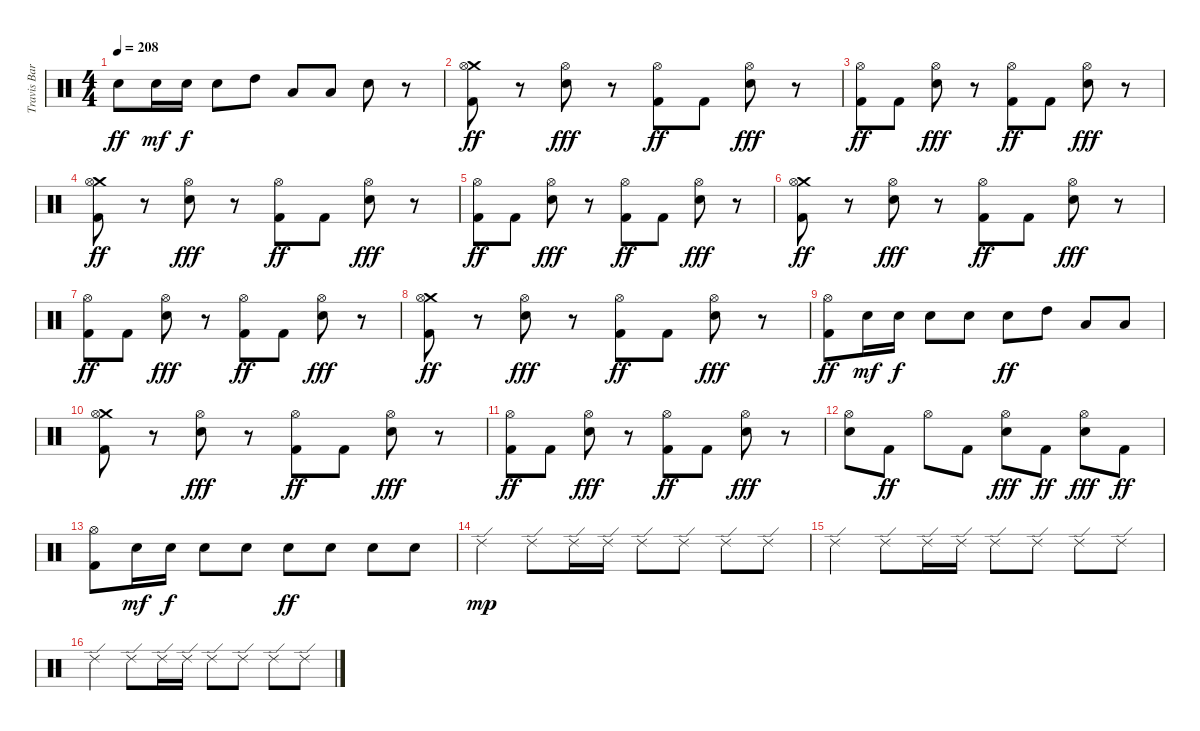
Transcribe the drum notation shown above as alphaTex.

\track ("Travis Barker - Drums" "Travis Bar") {instrument percussion}
\staff {score}
\articulation defaults
\ts (4 4)
\tempo 208
\clef neutral
\ks c "Electric Snare (hit)".8{dy ff} "Electric Snare (hit)".16{dy mf} "Electric Snare (hit)".16{dy f} "Electric Snare (hit)".8 "High Tom (hit)".8 "Low Floor Tom (hit)".8 "Low Floor Tom (hit)".8 "Electric Snare (hit)".8
r.8 |
("Crash medium (hit)" "Hi-Hat (open)" "Kick (hit) 2").8{dy ff} r.8 ("Hi-Hat (open)" "Electric Snare (hit)").8{dy fff} r.8 ("Hi-Hat (open)" "Kick (hit) 2").8{dy ff} "Kick (hit) 2".8 ("Hi-Hat (open)" "Electric Snare (hit)").8{dy fff} r.8 |
("Hi-Hat (open)" "Kick (hit) 2").8{dy ff} "Kick (hit) 2".8 ("Hi-Hat (open)" "Electric Snare (hit)").8{dy fff} r.8 ("Hi-Hat (open)" "Kick (hit) 2").8{dy ff} "Kick (hit) 2".8 ("Hi-Hat (open)" "Electric Snare (hit)").8{dy fff} r.8 |
("Crash medium (hit)" "Hi-Hat (open)" "Kick (hit) 2").8{dy ff} r.8 ("Hi-Hat (open)" "Electric Snare (hit)").8{dy fff} r.8 ("Hi-Hat (open)" "Kick (hit) 2").8{dy ff} "Kick (hit) 2".8 ("Hi-Hat (open)" "Electric Snare (hit)").8{dy fff} r.8 |
("Hi-Hat (open)" "Kick (hit) 2").8{dy ff} "Kick (hit) 2".8 ("Hi-Hat (open)" "Electric Snare (hit)").8{dy fff} r.8 ("Hi-Hat (open)" "Kick (hit) 2").8{dy ff} "Kick (hit) 2".8 ("Hi-Hat (open)" "Electric Snare (hit)").8{dy fff} r.8 |
("Crash medium (hit)" "Hi-Hat (open)" "Kick (hit) 2").8{dy ff} r.8 ("Hi-Hat (open)" "Electric Snare (hit)").8{dy fff} r.8 ("Hi-Hat (open)" "Kick (hit) 2").8{dy ff} "Kick (hit) 2".8 ("Hi-Hat (open)" "Electric Snare (hit)").8{dy fff} r.8 |
("Hi-Hat (open)" "Kick (hit) 2").8{dy ff} "Kick (hit) 2".8 ("Hi-Hat (open)" "Electric Snare (hit)").8{dy fff} r.8 ("Hi-Hat (open)" "Kick (hit) 2").8{dy ff} "Kick (hit) 2".8 ("Hi-Hat (open)" "Electric Snare (hit)").8{dy fff} r.8 |
("Crash medium (hit)" "Hi-Hat (open)" "Kick (hit) 2").8{dy ff} r.8 ("Hi-Hat (open)" "Electric Snare (hit)").8{dy fff} r.8 ("Hi-Hat (open)" "Kick (hit) 2").8{dy ff} "Kick (hit) 2".8 ("Hi-Hat (open)" "Electric Snare (hit)").8{dy fff} r.8 |
("Hi-Hat (open)" "Kick (hit) 2").8{dy ff} "Electric Snare (hit)".16{dy mf} "Electric Snare (hit)".16{dy f} "Electric Snare (hit)".8 "Electric Snare (hit)".8 "Electric Snare (hit)".8{dy ff} "High Tom (hit)".8 "Low Floor Tom (hit)".8 "Low Floor Tom (hit)".8 |
("Crash medium (hit)" "Hi-Hat (open)" "Kick (hit) 2").8 r.8 ("Hi-Hat (open)" "Electric Snare (hit)").8{dy fff} r.8 ("Hi-Hat (open)" "Kick (hit) 2").8{dy ff} "Kick (hit) 2".8 ("Hi-Hat (open)" "Electric Snare (hit)").8{dy fff} r.8 |
("Hi-Hat (open)" "Kick (hit) 2").8{dy ff} "Kick (hit) 2".8 ("Hi-Hat (open)" "Electric Snare (hit)").8{dy fff} r.8 ("Hi-Hat (open)" "Kick (hit) 2").8{dy ff} "Kick (hit) 2".8 ("Hi-Hat (open)" "Electric Snare (hit)").8{dy fff} r.8 |
("Hi-Hat (open)" "Electric Snare (hit)").8 "Kick (hit) 2".8{dy ff} "Hi-Hat (open)".8 "Kick (hit) 2".8 ("Hi-Hat (open)" "Electric Snare (hit)").8{dy fff} "Kick (hit) 2".8{dy ff} ("Hi-Hat (open)" "Electric Snare (hit)").8{dy fff} "Kick (hit) 2".8{dy ff} |
("Hi-Hat (open)" "Kick (hit) 2").8 "Electric Snare (hit)".16{dy mf} "Electric Snare (hit)".16{dy f} "Electric Snare (hit)".8 "Electric Snare (hit)".8 "Electric Snare (hit)".8{dy ff} "Electric Snare (hit)".8 "Electric Snare (hit)".8 "Electric Snare (hit)".8 |
"Ride (edge) 2".4{dy mp} "Ride (edge) 2".8 "Ride (edge) 2".16 "Ride (edge) 2".16 "Ride (edge) 2".8 "Ride (edge) 2".8 "Ride (edge) 2".8 "Ride (edge) 2".8 |
"Ride (edge) 2".4 "Ride (edge) 2".8 "Ride (edge) 2".16 "Ride (edge) 2".16 "Ride (edge) 2".8 "Ride (edge) 2".8 "Ride (edge) 2".8 "Ride (edge) 2".8 |
"Ride (edge) 2".4 "Ride (edge) 2".8 "Ride (edge) 2".16 "Ride (edge) 2".16 "Ride (edge) 2".8 "Ride (edge) 2".8 "Ride (edge) 2".8 "Ride (edge) 2".8
